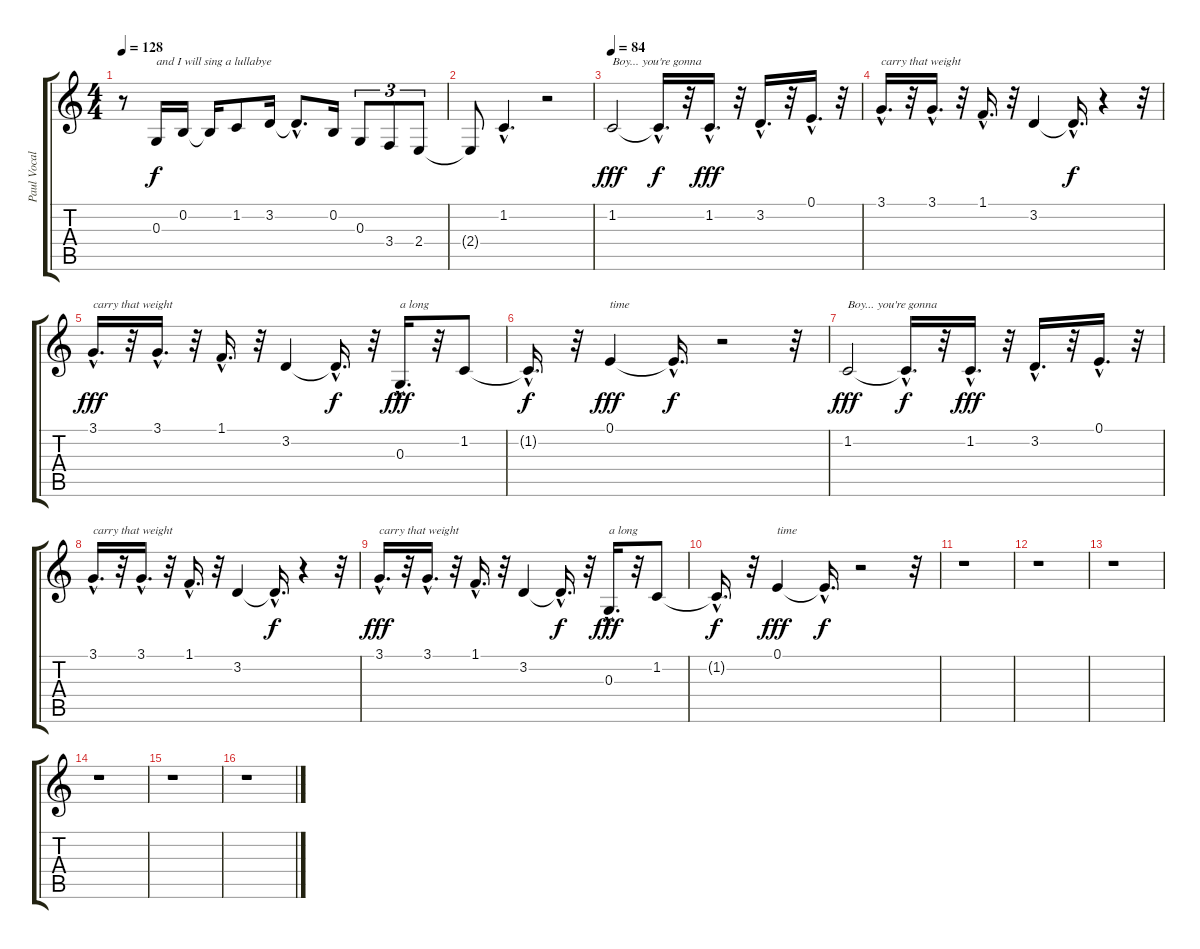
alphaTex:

\track ("Paul Vocals" "Paul Vocal") {instrument clarinet}
\staff {score tabs}
\tuning (E4 B3 G3 D3 A2 E2) {hide}
\ts (4 4)
\tempo 128
\clef g2
\ks c
r.8{dy f} 0.3.16{txt "and I will sing a lullabye"} 0.2.16 0.2{t}.16 1.2.8 3.2.16 3.2{hac t}.8{d} 0.2.16 0.3.8{tu (3 2)} 3.4.8{tu (3 2)} 2.4.8{tu (3 2)} |
2.4{t}.8 1.2{hac}.4{d} r.2 |
\tempo 84
1.2.2{txt "Boy... you're gonna" dy fff} 1.2{hac t}.16{d dy f} r.32 1.2{hac}.16{d dy fff} r.32 3.2{hac}.16{d} r.32 0.1{hac}.16{d} r.32 |
3.1{hac}.16{d txt "carry that weight"} r.32 3.1{hac}.16{d} r.32 1.1{hac}.16{d} r.32 3.2.4 3.2{hac t}.16{d dy f} r.4 r.32 |
3.1{hac}.16{d txt "carry that weight" dy fff} r.32 3.1{hac}.16{d} r.32 1.1{hac}.16{d} r.32 3.2.4 3.2{hac t}.16{d dy f} r.32 0.3{hac}.16{d txt "a long" dy fff} r.32 1.2.8 |
1.2{hac t}.16{d dy f} r.32 0.1.4{txt "time" dy fff} 0.1{hac t}.16{d dy f} r.2 r.32 |
1.2.2{txt "Boy... you're gonna" dy fff} 1.2{hac t}.16{d dy f} r.32 1.2{hac}.16{d dy fff} r.32 3.2{hac}.16{d} r.32 0.1{hac}.16{d} r.32 |
3.1{hac}.16{d txt "carry that weight"} r.32 3.1{hac}.16{d} r.32 1.1{hac}.16{d} r.32 3.2.4 3.2{hac t}.16{d dy f} r.4 r.32 |
3.1{hac}.16{d txt "carry that weight" dy fff} r.32 3.1{hac}.16{d} r.32 1.1{hac}.16{d} r.32 3.2.4 3.2{hac t}.16{d dy f} r.32 0.3{hac}.16{d txt "a long" dy fff} r.32 1.2.8 |
1.2{hac t}.16{d dy f} r.32 0.1.4{txt "time" dy fff} 0.1{hac t}.16{d dy f} r.2 r.32 |
r.1 |
r.1 |
r.1 |
r.1 |
r.1 |
r.1
